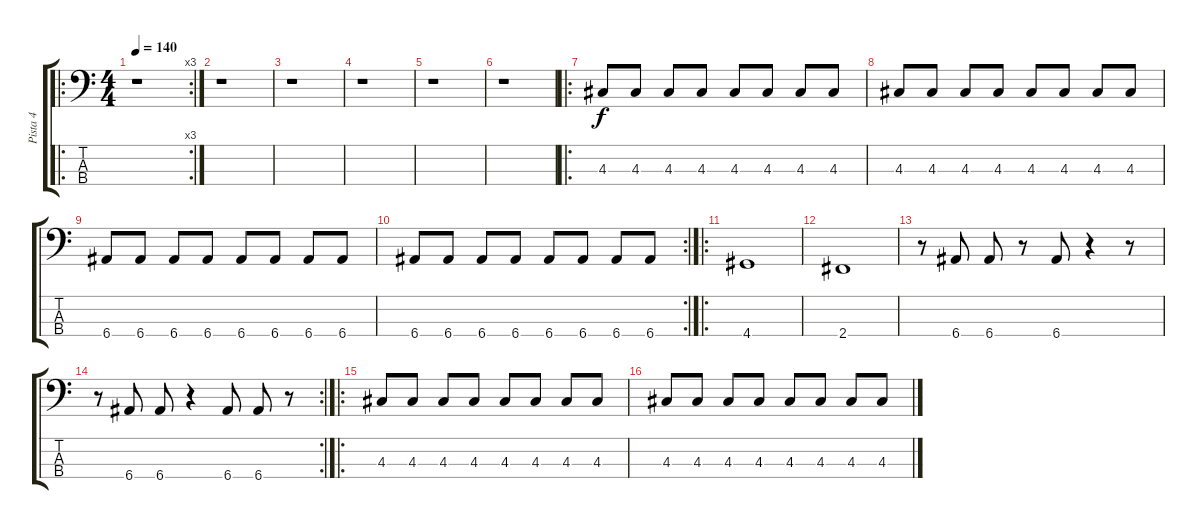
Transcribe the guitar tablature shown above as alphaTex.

\track ("Pista 4" "Pista 4") {instrument acousticguitarnylon}
\staff {score tabs}
\tuning (G2 D2 A1 E1) {hide}
\ro
\rc 3
\ts (4 4)
\tempo 140
\clef f4
\ks c
r.1{dy f instrument acousticguitarnylon} |
r.1 |
r.1 |
r.1 |
r.1 |
r.1 |
\ro
4.3.8 4.3.8 4.3.8 4.3.8 4.3.8 4.3.8 4.3.8 4.3.8 |
4.3.8 4.3.8 4.3.8 4.3.8 4.3.8 4.3.8 4.3.8 4.3.8 |
6.4.8 6.4.8 6.4.8 6.4.8 6.4.8 6.4.8 6.4.8 6.4.8 |
\rc 2
6.4.8 6.4.8 6.4.8 6.4.8 6.4.8 6.4.8 6.4.8 6.4.8 |
\ro
4.4.1 |
2.4.1 |
r.8 6.4.8 6.4.8 r.8 6.4.8 r.4 r.8 |
\rc 2
r.8 6.4.8 6.4.8 r.4 6.4.8 6.4.8 r.8 |
\ro
4.3.8 4.3.8 4.3.8 4.3.8 4.3.8 4.3.8 4.3.8 4.3.8 |
4.3.8 4.3.8 4.3.8 4.3.8 4.3.8 4.3.8 4.3.8 4.3.8
